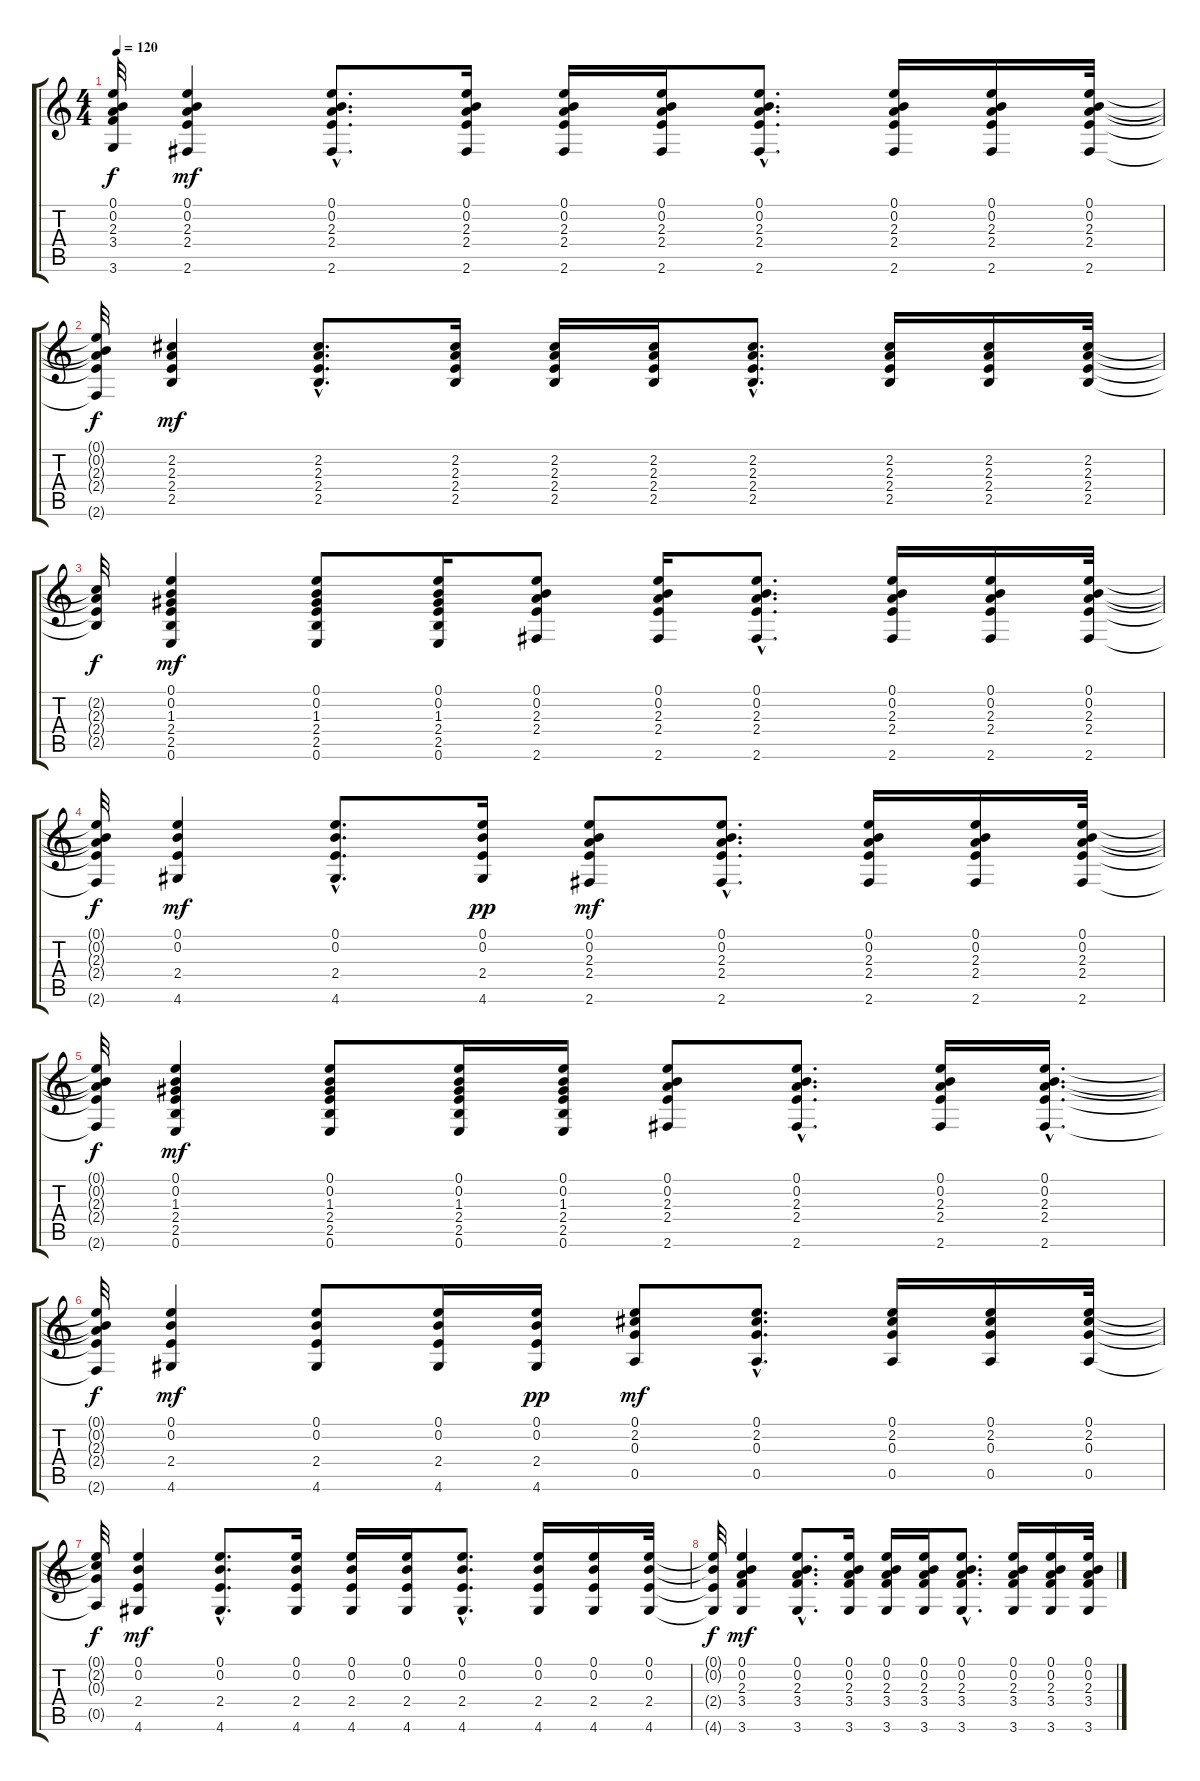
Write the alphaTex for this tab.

\track "" {instrument acousticguitarsteel}
\staff {score tabs}
\tuning (E4 B3 G3 D3 A2 E2) {hide}
\ts (4 4)
\tempo 120
\clef g2
\ks c
(0.1{t} 0.2{t} 2.3{t} 3.4{t} 3.6{t}).32{dy f} (0.1 0.2 2.3 2.4 2.6).4{dy mf} (0.1{hac} 0.2{hac} 2.3{hac} 2.4{hac} 2.6{hac}).8{d} (0.1 0.2 2.3 2.4 2.6).16 (0.1 0.2 2.3 2.4 2.6).16 (0.1 0.2 2.3 2.4 2.6).16 (0.1{hac} 0.2{hac} 2.3{hac} 2.4{hac} 2.6{hac}).8{d} (0.1 0.2 2.3 2.4 2.6).16 (0.1 0.2 2.3 2.4 2.6).16 (0.1 0.2 2.3 2.4 2.6).32 |
(0.1{t} 0.2{t} 2.3{t} 2.4{t} 2.6{t}).32{dy f} (2.2 2.3 2.4 2.5).4{dy mf} (2.2{hac} 2.3{hac} 2.4{hac} 2.5{hac}).8{d} (2.2 2.3 2.4 2.5).16 (2.2 2.3 2.4 2.5).16 (2.2 2.3 2.4 2.5).16 (2.2{hac} 2.3{hac} 2.4{hac} 2.5{hac}).8{d} (2.2 2.3 2.4 2.5).16 (2.2 2.3 2.4 2.5).16 (2.2 2.3 2.4 2.5).32 |
(2.2{t} 2.3{t} 2.4{t} 2.5{t}).32{dy f} (0.1 0.2 1.3 2.4 2.5 0.6).4{dy mf} (0.1 0.2 1.3 2.4 2.5 0.6).8 (0.1 0.2 1.3 2.4 2.5 0.6).16 (0.1 0.2 2.3 2.4 2.6).8 (0.1 0.2 2.3 2.4 2.6).16 (0.1{hac} 0.2{hac} 2.3{hac} 2.4{hac} 2.6{hac}).8{d} (0.1 0.2 2.3 2.4 2.6).16 (0.1 0.2 2.3 2.4 2.6).16 (0.1 0.2 2.3 2.4 2.6).32 |
(0.1{t} 0.2{t} 2.3{t} 2.4{t} 2.6{t}).32{dy f} (0.1 0.2 2.4 4.6).4{dy mf} (0.1{hac} 0.2{hac} 2.4{hac} 4.6{hac}).8{d} (0.1 0.2 2.4 4.6).16{dy pp} (0.1 0.2 2.3 2.4 2.6).8{dy mf} (0.1{hac} 0.2{hac} 2.3{hac} 2.4{hac} 2.6{hac}).8{d} (0.1 0.2 2.3 2.4 2.6).16 (0.1 0.2 2.3 2.4 2.6).16 (0.1 0.2 2.3 2.4 2.6).32 |
(0.1{t} 0.2{t} 2.3{t} 2.4{t} 2.6{t}).32{dy f} (0.1 0.2 1.3 2.4 2.5 0.6).4{dy mf} (0.1 0.2 1.3 2.4 2.5 0.6).8 (0.1 0.2 1.3 2.4 2.5 0.6).16 (0.1 0.2 1.3 2.4 2.5 0.6).16 (0.1 0.2 2.3 2.4 2.6).8 (0.1{hac} 0.2{hac} 2.3{hac} 2.4{hac} 2.6{hac}).8{d} (0.1 0.2 2.3 2.4 2.6).16 (0.1{hac} 0.2{hac} 2.3{hac} 2.4{hac} 2.6{hac}).16{d} |
(0.1{t} 0.2{t} 2.3{t} 2.4{t} 2.6{t}).32{dy f} (0.1 0.2 2.4 4.6).4{dy mf} (0.1 0.2 2.4 4.6).8 (0.1 0.2 2.4 4.6).16 (0.1 0.2 2.4 4.6).16{dy pp} (0.1 2.2 0.3 0.5).8{dy mf} (0.1{hac} 2.2{hac} 0.3{hac} 0.5{hac}).8{d} (0.1 2.2 0.3 0.5).16 (0.1 2.2 0.3 0.5).16 (0.1 2.2 0.3 0.5).32 |
(0.1{t} 2.2{t} 0.3{t} 0.5{t}).32{dy f} (0.1 0.2 2.4 4.6).4{dy mf} (0.1{hac} 0.2{hac} 2.4{hac} 4.6{hac}).8{d} (0.1 0.2 2.4 4.6).16 (0.1 0.2 2.4 4.6).16 (0.1 0.2 2.4 4.6).16 (0.1{hac} 0.2{hac} 2.4{hac} 4.6{hac}).8{d} (0.1 0.2 2.4 4.6).16 (0.1 0.2 2.4 4.6).16 (0.1 0.2 2.4 4.6).32 |
(0.1{t} 0.2{t} 2.4{t} 4.6{t}).32{dy f} (0.1 0.2 2.3 3.4 3.6).4{dy mf} (0.1{hac} 0.2{hac} 2.3{hac} 3.4{hac} 3.6{hac}).8{d} (0.1 0.2 2.3 3.4 3.6).16 (0.1 0.2 2.3 3.4 3.6).16 (0.1 0.2 2.3 3.4 3.6).16 (0.1{hac} 0.2{hac} 2.3{hac} 3.4{hac} 3.6{hac}).8{d} (0.1 0.2 2.3 3.4 3.6).16 (0.1 0.2 2.3 3.4 3.6).16 (0.1 0.2 2.3 3.4 3.6).32
